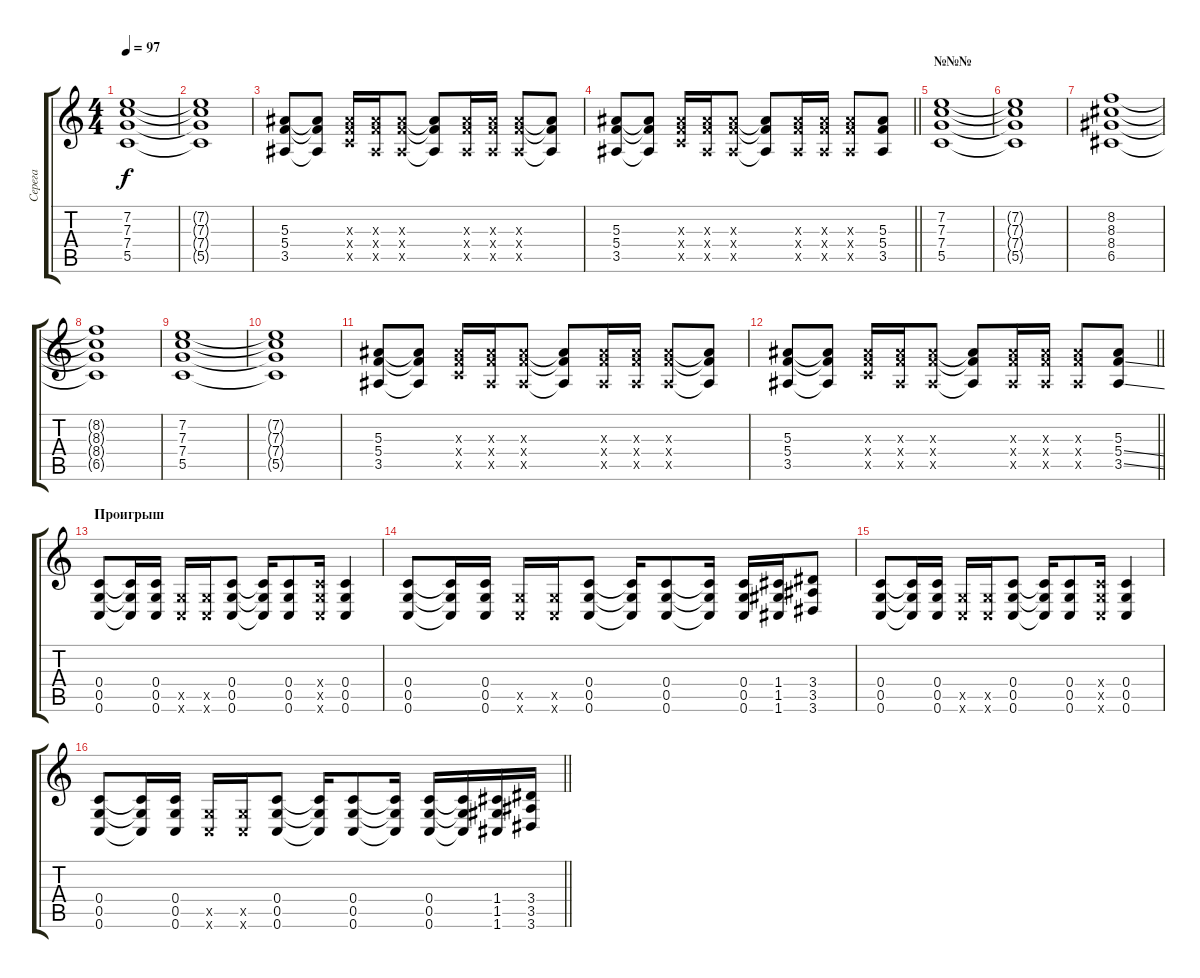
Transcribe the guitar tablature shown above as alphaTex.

\track ("Серега" "Серега") {instrument distortionguitar}
\staff {score tabs}
\tuning (D4 A3 F3 C3 G2 C2) {hide}
\ts (4 4)
\tempo 97
\clef g2
\ks c
(7.2 7.3 7.4 5.5).1{dy f} |
(7.2{t} 7.3{t} 7.4{t} 5.5{t}).1 |
(5.3 5.4 3.5).8 (5.3{t} 5.4{t} 3.5{t}).8 (5.3{x} 5.4{x} 5.5{x}).16 (5.3{x} 5.4{x} 3.5{x}).16 (5.3{x} 5.4{x} 3.5{x}).8 (5.3{t} 5.4{t} 3.5{t}).8 (5.3{x} 5.4{x} 3.5{x}).16 (5.3{x} 5.4{x} 3.5{x}).16 (5.3{x} 5.4{x} 3.5{x}).8 (5.3{t} 5.4{t} 3.5{t}).8 |
\barLineRight lightlight
(5.3 5.4 3.5).8 (5.3{t} 5.4{t} 3.5{t}).8 (5.3{x} 5.4{x} 5.5{x}).16 (5.3{x} 5.4{x} 3.5{x}).16 (5.3{x} 5.4{x} 3.5{x}).8 (5.3{t} 5.4{t} 3.5{t}).8 (5.3{x} 5.4{x} 3.5{x}).16 (5.3{x} 5.4{x} 3.5{x}).16 (5.3{x} 5.4{x} 3.5{x}).8 (5.3 5.4 3.5).8 |
\section ("" "№№№")
(7.2 7.3 7.4 5.5).1 |
(7.2{t} 7.3{t} 7.4{t} 5.5{t}).1 |
(8.2 8.3 8.4 6.5).1 |
(8.2{t} 8.3{t} 8.4{t} 6.5{t}).1 |
(7.2 7.3 7.4 5.5).1 |
(7.2{t} 7.3{t} 7.4{t} 5.5{t}).1 |
(5.3 5.4 3.5).8 (5.3{t} 5.4{t} 3.5{t}).8 (5.3{x} 5.4{x} 5.5{x}).16 (5.3{x} 5.4{x} 3.5{x}).16 (5.3{x} 5.4{x} 3.5{x}).8 (5.3{t} 5.4{t} 3.5{t}).8 (5.3{x} 5.4{x} 3.5{x}).16 (5.3{x} 5.4{x} 3.5{x}).16 (5.3{x} 5.4{x} 3.5{x}).8 (5.3{t} 5.4{t} 3.5{t}).8 |
\barLineRight lightlight
(5.3 5.4 3.5).8 (5.3{t} 5.4{t} 3.5{t}).8 (5.3{x} 5.4{x} 5.5{x}).16 (5.3{x} 5.4{x} 3.5{x}).16 (5.3{x} 5.4{x} 3.5{x}).8 (5.3{t} 5.4{t} 3.5{t}).8 (5.3{x} 5.4{x} 3.5{x}).16 (5.3{x} 5.4{x} 3.5{x}).16 (5.3{x} 5.4{x} 3.5{x}).8 (5.3 5.4{ss} 3.5{ss}).8 |
\section ("" "Проигрыш")
(0.4 0.5 0.6).8 (0.4{t} 0.5{t} 0.6{t}).16 (0.4 0.5 0.6).16 (0.5{x} 0.6{x}).16 (0.5{x} 0.6{x}).16 (0.4 0.5 0.6).8 (0.4{t} 0.5{t} 0.6{t}).16 (0.4 0.5 0.6).8 (0.4{x} 0.5{x} 0.6{x}).16 (0.4 0.5 0.6).4 |
(0.4 0.5 0.6).8 (0.4{t} 0.5{t} 0.6{t}).16 (0.4 0.5 0.6).16 (0.5{x} 0.6{x}).16 (0.5{x} 0.6{x}).16 (0.4 0.5 0.6).8 (0.4{t} 0.5{t} 0.6{t}).16 (0.4 0.5 0.6).8 (0.4{t} 0.5{t} 0.6{t}).16 (0.4 0.5 0.6).16 (1.4 1.5 1.6).16 (3.4 3.5 3.6).8 |
(0.4 0.5 0.6).8 (0.4{t} 0.5{t} 0.6{t}).16 (0.4 0.5 0.6).16 (0.5{x} 0.6{x}).16 (0.5{x} 0.6{x}).16 (0.4 0.5 0.6).8 (0.4{t} 0.5{t} 0.6{t}).16 (0.4 0.5 0.6).8 (0.4{x} 0.5{x} 0.6{x}).16 (0.4 0.5 0.6).4 |
\barLineRight lightlight
(0.4 0.5 0.6).8 (0.4{t} 0.5{t} 0.6{t}).16 (0.4 0.5 0.6).16 (0.5{x} 0.6{x}).16 (0.5{x} 0.6{x}).16 (0.4 0.5 0.6).8 (0.4{t} 0.5{t} 0.6{t}).16 (0.4 0.5 0.6).8 (0.4{t} 0.5{t} 0.6{t}).16 (0.4 0.5 0.6).16 (0.4{t} 0.5{t} 0.6{t}).16 (1.4 1.5 1.6).16 (3.4 3.5 3.6).16
